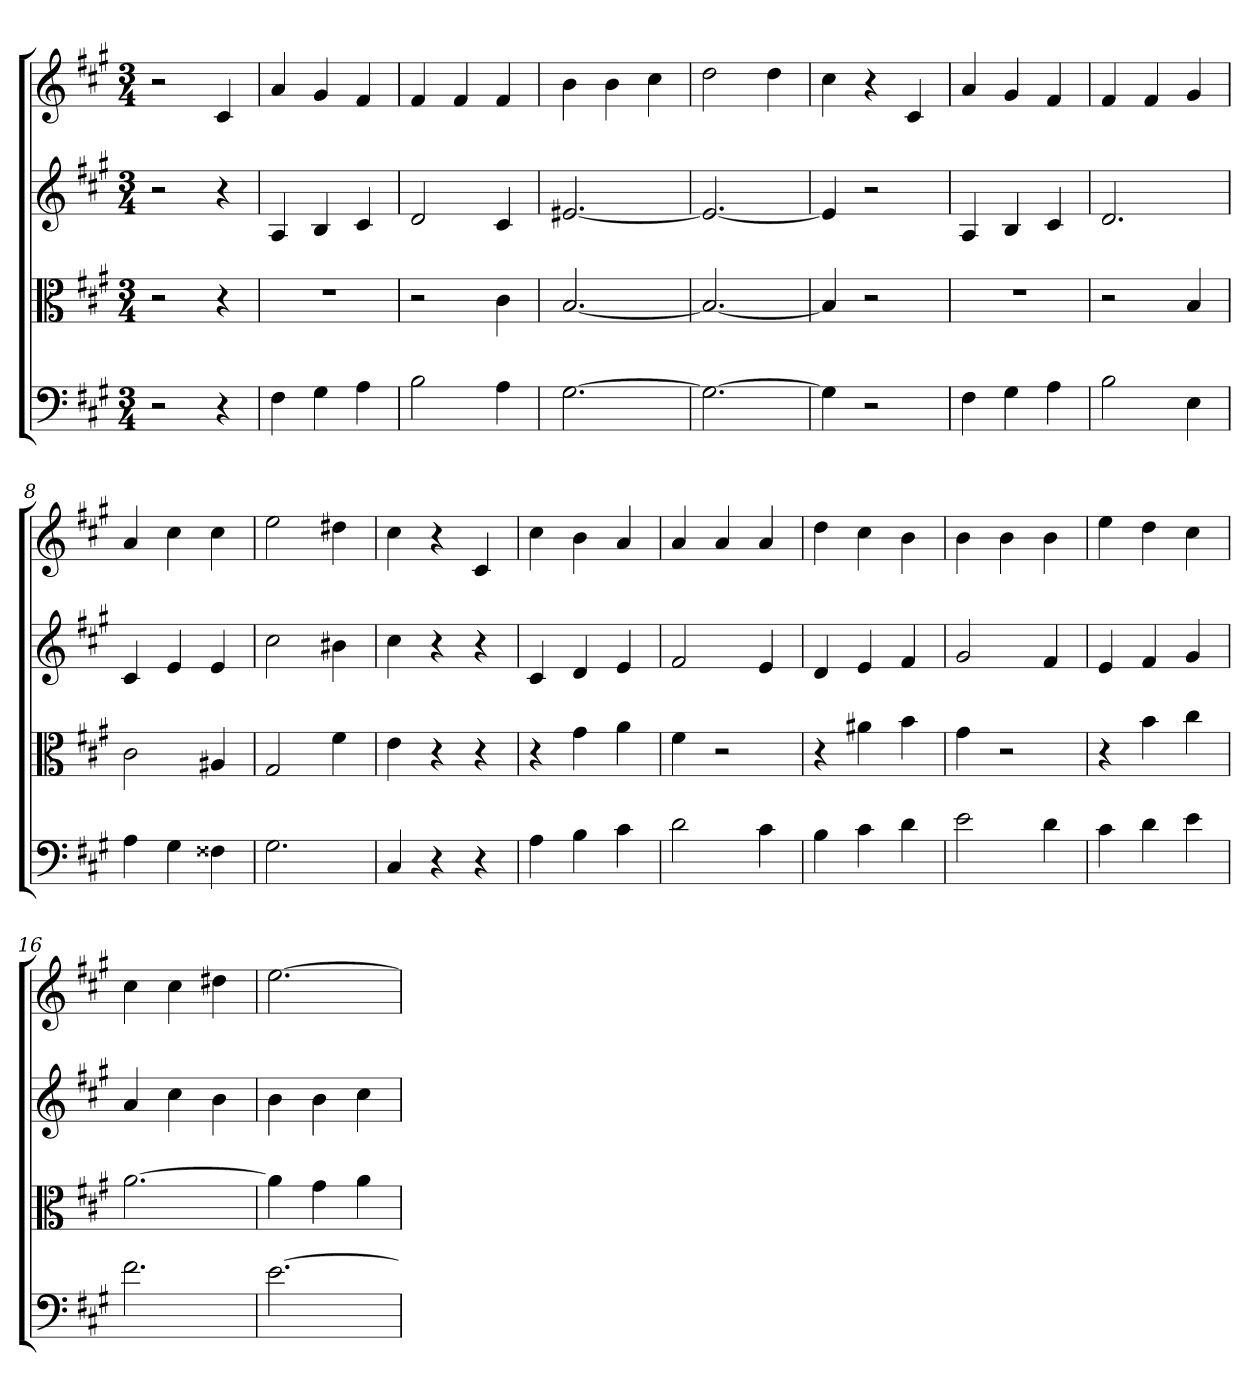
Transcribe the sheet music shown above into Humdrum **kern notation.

**kern	**kern	**kern	**kern
*part4	*part3	*part2	*part1
*staff4	*staff3	*staff2	*staff1
*clefF4	*clefC3	*clefG2	*clefG2
*k[f#c#g#]	*k[f#c#g#]	*k[f#c#g#]	*k[f#c#g#]
*f#:	*f#:	*f#:	*f#:
*M3/4	*M3/4	*M3/4	*M3/4
=	=	=	=
2r	2r	2r	2r
4r	4r	4r	4c#
=1	=1	=1	=1
4F#	2.r	4A	4a
4G#	.	4B	4g#
4A	.	4c#	4f#
=2	=2	=2	=2
2B	2r	2d	4f#
.	.	.	4f#
4A	4c#	4c#	4f#
=3	=3	=3	=3
[2.G#	[2.B	[2.e#X	4b
.	.	.	4b
.	.	.	4cc#
=4	=4	=4	=4
2.G#_	2.B_	2.e#_	2dd
.	.	.	4dd
=5	=5	=5	=5
4G#]	4B]	4e#]	4cc#
2r	2r	2r	4r
.	.	.	4c#
=6	=6	=6	=6
4F#	2.r	4A	4a
4G#	.	4B	4g#
4A	.	4c#	4f#
=7	=7	=7	=7
2B	2r	2.d	4f#
.	.	.	4f#
4E	4B	.	4g#
=8	=8	=8	=8
4A	2c#	4c#	4a
4G#	.	4e	4cc#
4F##X	4A#X	4e	4cc#
=9	=9	=9	=9
2.G#	2G#	2cc#	2ee
.	4f#	4b#X	4dd#X
=10	=10	=10	=10
4C#	4e	4cc#	4cc#
4r	4r	4r	4r
4r	4r	4r	4c#
=11	=11	=11	=11
4A	4r	4c#	4cc#
4B	4g#	4d	4b
4c#	4a	4e	4a
=12	=12	=12	=12
2d	4f#	2f#	4a
.	2r	.	4a
4c#	.	4e	4a
=13	=13	=13	=13
4B	4r	4d	4dd
4c#	4a#X	4e	4cc#
4d	4b	4f#	4b
=14	=14	=14	=14
2e	4g#	2g#	4b
.	2r	.	4b
4d	.	4f#	4b
=15	=15	=15	=15
4c#	4r	4e	4ee
4d	4b	4f#	4dd
4e	4cc#	4g#	4cc#
=16	=16	=16	=16
2.f#	[2.a	4a	4cc#
.	.	4cc#	4cc#
.	.	4b	4dd#X
=17	=17	=17	=17
[2.e	4a]	4b	[2.ee
.	4g#	4b	.
.	4a	4cc#	.
=	=	=	=
*-	*-	*-	*-
